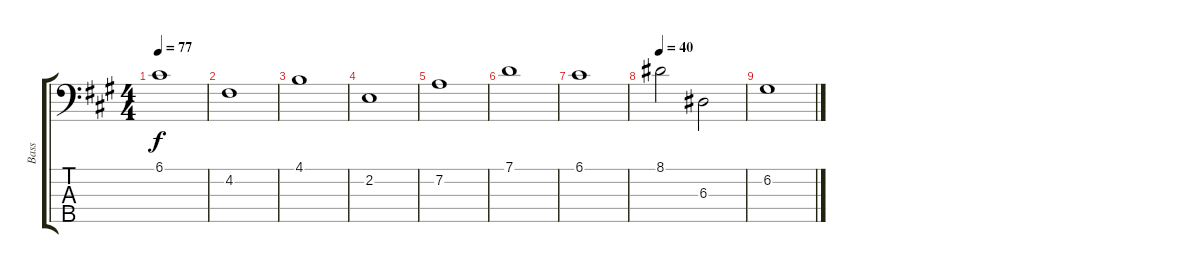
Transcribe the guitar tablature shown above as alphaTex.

\track ("Bass" "Bass") {instrument electricbassfinger}
\staff {score tabs}
\tuning (G2 D2 A1 E1 B0) {hide}
\ts (4 4)
\tempo 77
\clef f4
\ks f#minor
6.1.1{dy f} |
4.2.1 |
4.1.1 |
2.2.1 |
7.2.1 |
7.1.1 |
6.1.1 |
\tempo 40
8.1.2 6.3.2 |
6.2.1
